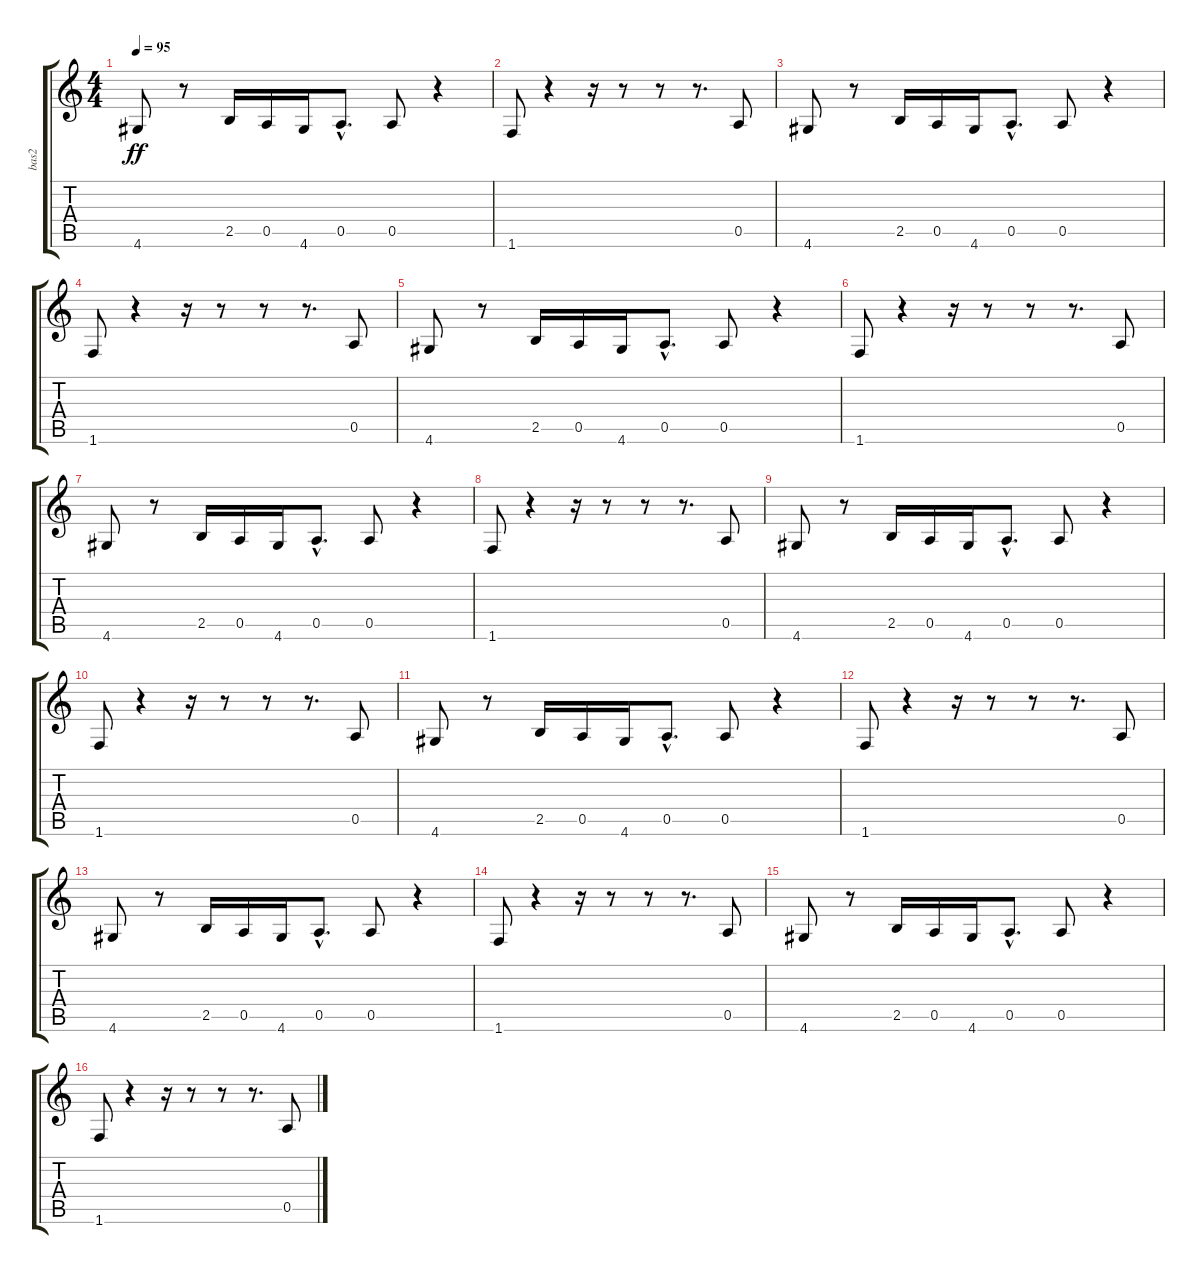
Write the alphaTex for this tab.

\track ("bas2" "bas2") {instrument electricbassfinger}
\staff {score tabs}
\tuning (E4 B3 G3 D3 A2 E2) {hide}
\ts (4 4)
\tempo 95
\clef g2
\ks c
4.6.8{dy ff} r.8 2.5.16 0.5.16 4.6.16 0.5{hac}.8{d} 0.5.8 r.4 |
1.6.8 r.4 r.16 r.8 r.8 r.8{d} 0.5.8 |
4.6.8 r.8 2.5.16 0.5.16 4.6.16 0.5{hac}.8{d} 0.5.8 r.4 |
1.6.8 r.4 r.16 r.8 r.8 r.8{d} 0.5.8 |
4.6.8 r.8 2.5.16 0.5.16 4.6.16 0.5{hac}.8{d} 0.5.8 r.4 |
1.6.8 r.4 r.16 r.8 r.8 r.8{d} 0.5.8 |
4.6.8 r.8 2.5.16 0.5.16 4.6.16 0.5{hac}.8{d} 0.5.8 r.4 |
1.6.8 r.4 r.16 r.8 r.8 r.8{d} 0.5.8 |
4.6.8 r.8 2.5.16 0.5.16 4.6.16 0.5{hac}.8{d} 0.5.8 r.4 |
1.6.8 r.4 r.16 r.8 r.8 r.8{d} 0.5.8 |
4.6.8 r.8 2.5.16 0.5.16 4.6.16 0.5{hac}.8{d} 0.5.8 r.4 |
1.6.8 r.4 r.16 r.8 r.8 r.8{d} 0.5.8 |
4.6.8 r.8 2.5.16 0.5.16 4.6.16 0.5{hac}.8{d} 0.5.8 r.4 |
1.6.8 r.4 r.16 r.8 r.8 r.8{d} 0.5.8 |
4.6.8 r.8 2.5.16 0.5.16 4.6.16 0.5{hac}.8{d} 0.5.8 r.4 |
1.6.8 r.4 r.16 r.8 r.8 r.8{d} 0.5.8
